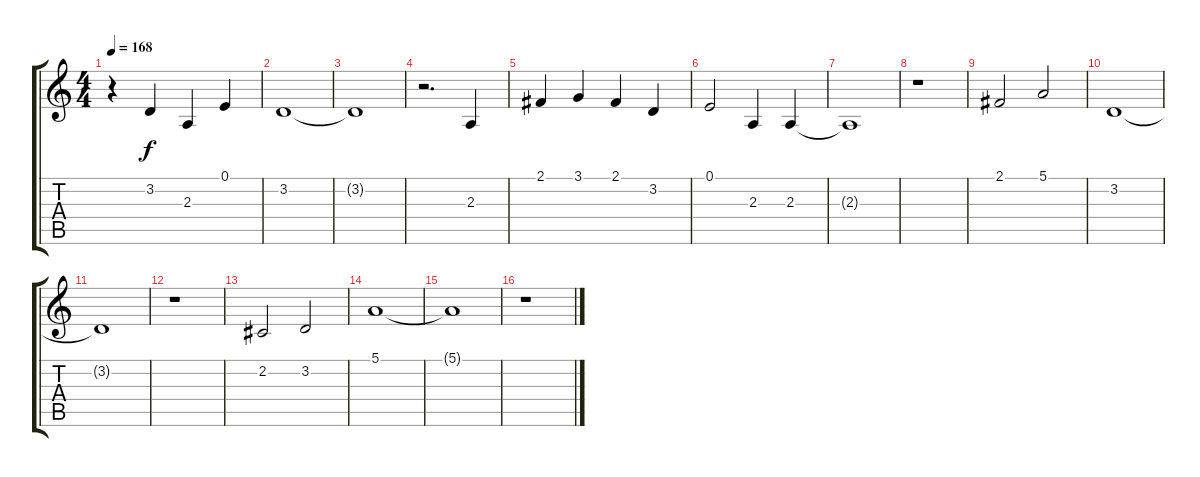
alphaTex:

\track "" {instrument clarinet}
\staff {score tabs}
\tuning (E4 B3 G3 D3 A2 E2) {hide}
\ts (4 4)
\tempo 168
\clef g2
\ks c
r.4{dy f} 3.2.4 2.3.4 0.1.4 |
3.2.1 |
3.2{t}.1 |
r.2{d} 2.3.4 |
2.1.4 3.1.4 2.1.4 3.2.4 |
0.1.2 2.3.4 2.3.4 |
2.3{t}.1 |
r.1 |
2.1.2 5.1.2 |
3.2.1 |
3.2{t}.1 |
r.1 |
2.2.2 3.2.2 |
5.1.1 |
5.1{t}.1 |
r.1
